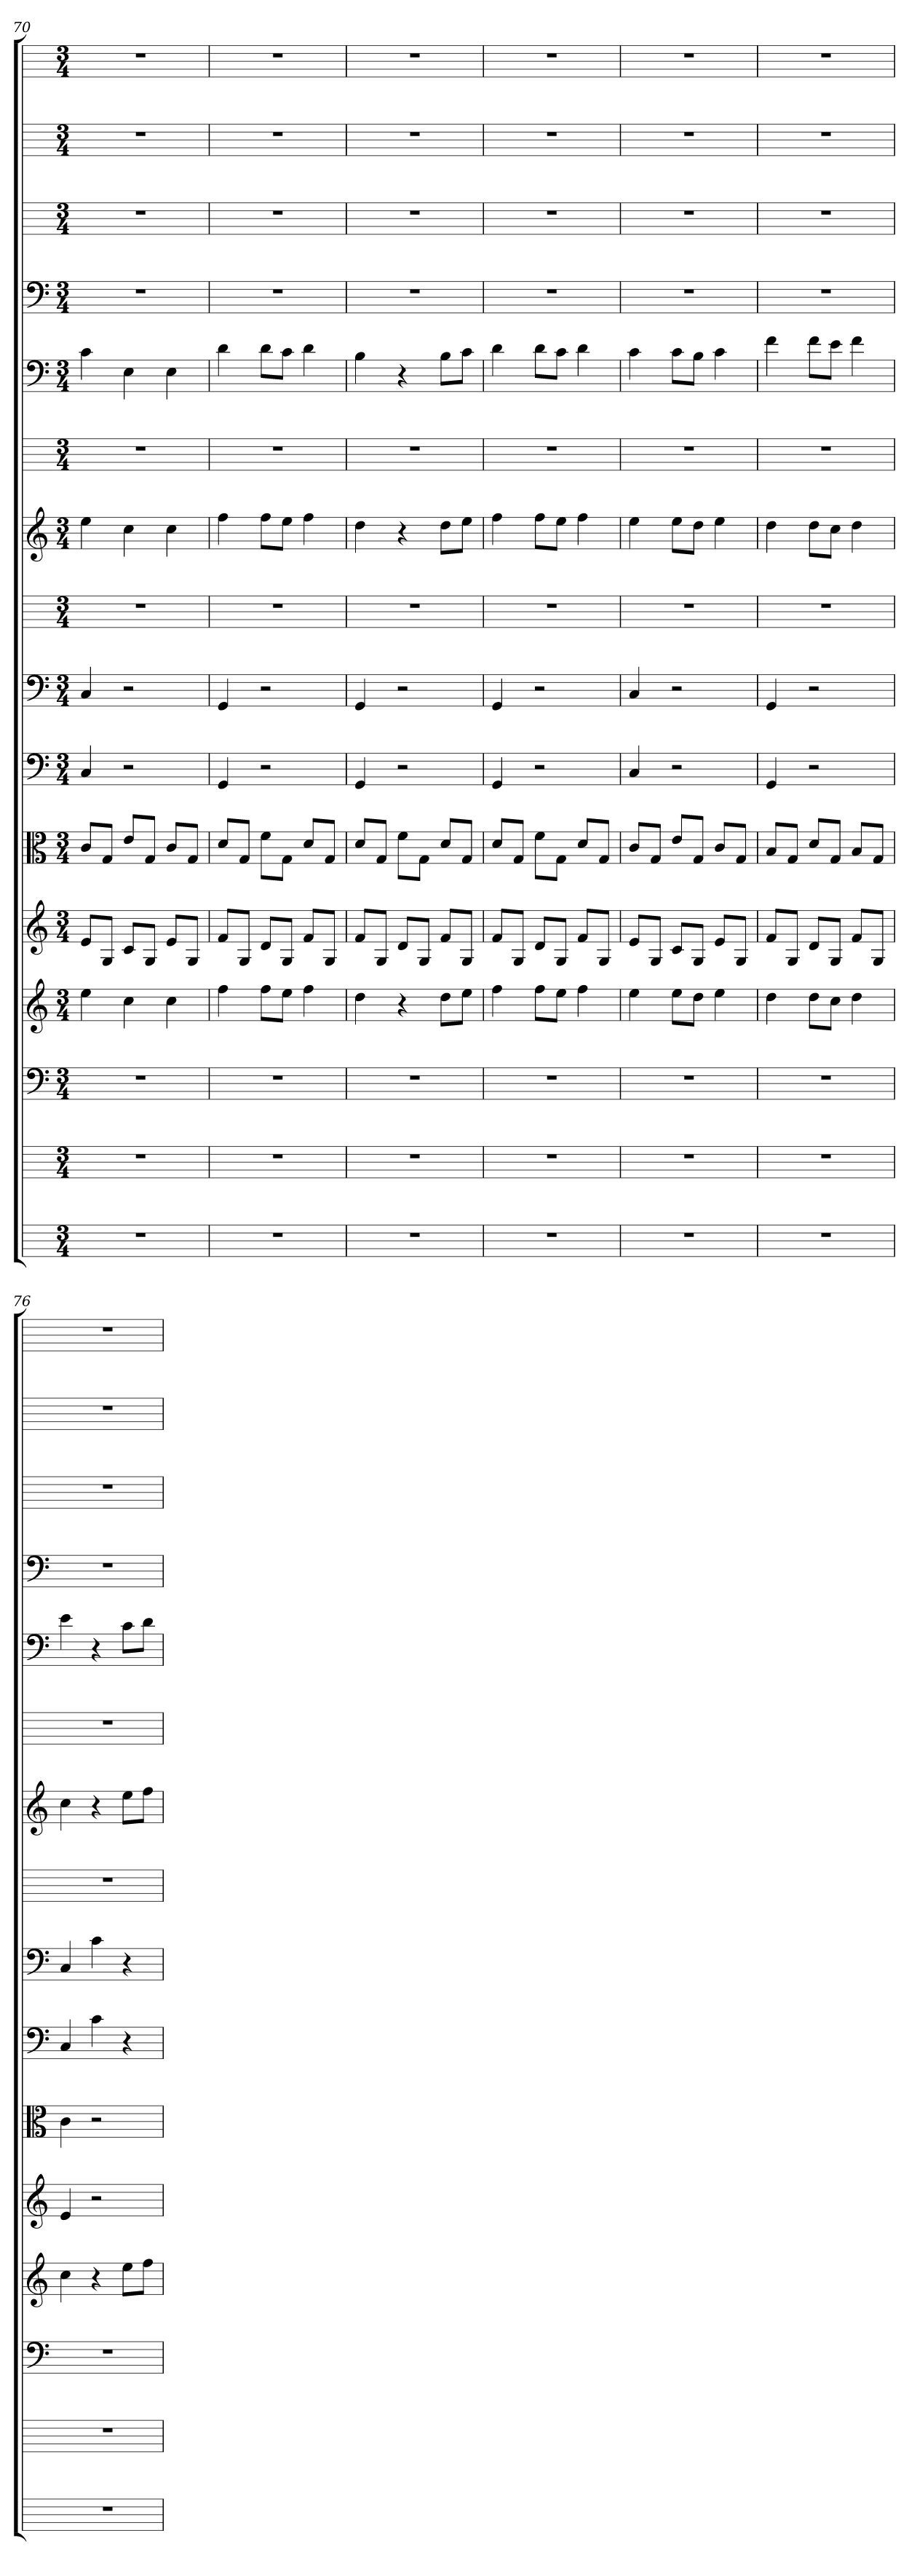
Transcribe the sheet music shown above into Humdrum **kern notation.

**kern	**kern	**kern	**kern	**kern	**kern	**kern	**kern	**kern	**kern	**kern	**kern	**kern	**kern	**kern	**kern
*part16	*part15	*part14	*part13	*part12	*part11	*part10	*part9	*part8	*part7	*part6	*part5	*part4	*part3	*part2	*part1
*staff16	*staff15	*staff14	*staff13	*staff12	*staff11	*staff10	*staff9	*staff8	*staff7	*staff6	*staff5	*staff4	*staff3	*staff2	*staff1
*	*	*clefF4	*	*	*clefC3	*clefF4	*clefF4	*	*	*	*clefF4	*clefF4	*	*	*
*k[]	*k[]	*k[]	*k[]	*k[]	*k[]	*k[]	*k[]	*k[]	*k[]	*k[]	*k[]	*k[]	*k[]	*k[]	*k[]
*C:	*C:	*C:	*C:	*C:	*C:	*C:	*C:	*C:	*C:	*C:	*C:	*C:	*C:	*C:	*C:
*M3/4	*M3/4	*M3/4	*M3/4	*M3/4	*M3/4	*M3/4	*M3/4	*M3/4	*M3/4	*M3/4	*M3/4	*M3/4	*M3/4	*M3/4	*M3/4
=70	=70	=70	=70	=70	=70	=70	=70	=70	=70	=70	=70	=70	=70	=70	=70
2.r	2.r	2.r	4ee	8eL	8c/L	4C	4C	2.r	4ee	2.r	4c	2.r	2.r	2.r	2.r
.	.	.	.	8GJ	8G/J	.	.	.	.	.	.	.	.	.	.
.	.	.	4cc	8cL	8e/L	2r	2r	.	4cc	.	4E	.	.	.	.
.	.	.	.	8GJ	8G/J	.	.	.	.	.	.	.	.	.	.
.	.	.	4cc	8eL	8c/L	.	.	.	4cc	.	4E	.	.	.	.
.	.	.	.	8GJ	8G/J	.	.	.	.	.	.	.	.	.	.
=71	=71	=71	=71	=71	=71	=71	=71	=71	=71	=71	=71	=71	=71	=71	=71
2.r	2.r	2.r	4ff	8fL	8d/L	4GG	4GG	2.r	4ff	2.r	4d	2.r	2.r	2.r	2.r
.	.	.	.	8GJ	8G/J	.	.	.	.	.	.	.	.	.	.
.	.	.	8ffL	8dL	8f\L	2r	2r	.	8ffL	.	8d\L	.	.	.	.
.	.	.	8eeJ	8GJ	8G\J	.	.	.	8eeJ	.	8c\J	.	.	.	.
.	.	.	4ff	8fL	8d/L	.	.	.	4ff	.	4d	.	.	.	.
.	.	.	.	8GJ	8G/J	.	.	.	.	.	.	.	.	.	.
=72	=72	=72	=72	=72	=72	=72	=72	=72	=72	=72	=72	=72	=72	=72	=72
2.r	2.r	2.r	4dd	8fL	8d/L	4GG	4GG	2.r	4dd	2.r	4B	2.r	2.r	2.r	2.r
.	.	.	.	8GJ	8G/J	.	.	.	.	.	.	.	.	.	.
.	.	.	4r	8dL	8f\L	2r	2r	.	4r	.	4r	.	.	.	.
.	.	.	.	8GJ	8G\J	.	.	.	.	.	.	.	.	.	.
.	.	.	8ddL	8fL	8d/L	.	.	.	8ddL	.	8B\L	.	.	.	.
.	.	.	8eeJ	8GJ	8G/J	.	.	.	8eeJ	.	8c\J	.	.	.	.
=73	=73	=73	=73	=73	=73	=73	=73	=73	=73	=73	=73	=73	=73	=73	=73
2.r	2.r	2.r	4ff	8fL	8d/L	4GG	4GG	2.r	4ff	2.r	4d	2.r	2.r	2.r	2.r
.	.	.	.	8GJ	8G/J	.	.	.	.	.	.	.	.	.	.
.	.	.	8ffL	8dL	8f\L	2r	2r	.	8ffL	.	8d\L	.	.	.	.
.	.	.	8eeJ	8GJ	8G\J	.	.	.	8eeJ	.	8c\J	.	.	.	.
.	.	.	4ff	8fL	8d/L	.	.	.	4ff	.	4d	.	.	.	.
.	.	.	.	8GJ	8G/J	.	.	.	.	.	.	.	.	.	.
=74	=74	=74	=74	=74	=74	=74	=74	=74	=74	=74	=74	=74	=74	=74	=74
2.r	2.r	2.r	4ee	8eL	8c/L	4C	4C	2.r	4ee	2.r	4c	2.r	2.r	2.r	2.r
.	.	.	.	8GJ	8G/J	.	.	.	.	.	.	.	.	.	.
.	.	.	8eeL	8cL	8e/L	2r	2r	.	8eeL	.	8c\L	.	.	.	.
.	.	.	8ddJ	8GJ	8G/J	.	.	.	8ddJ	.	8B\J	.	.	.	.
.	.	.	4ee	8eL	8c/L	.	.	.	4ee	.	4c	.	.	.	.
.	.	.	.	8GJ	8G/J	.	.	.	.	.	.	.	.	.	.
=75	=75	=75	=75	=75	=75	=75	=75	=75	=75	=75	=75	=75	=75	=75	=75
2.r	2.r	2.r	4dd	8fL	8B/L	4GG	4GG	2.r	4dd	2.r	4f	2.r	2.r	2.r	2.r
.	.	.	.	8GJ	8G/J	.	.	.	.	.	.	.	.	.	.
.	.	.	8ddL	8dL	8d/L	2r	2r	.	8ddL	.	8f\L	.	.	.	.
.	.	.	8ccJ	8GJ	8G/J	.	.	.	8ccJ	.	8e\J	.	.	.	.
.	.	.	4dd	8fL	8B/L	.	.	.	4dd	.	4f	.	.	.	.
.	.	.	.	8GJ	8G/J	.	.	.	.	.	.	.	.	.	.
=76	=76	=76	=76	=76	=76	=76	=76	=76	=76	=76	=76	=76	=76	=76	=76
2.r	2.r	2.r	4cc	4e	4c	4C	4C	2.r	4cc	2.r	4e	2.r	2.r	2.r	2.r
.	.	.	4r	2r	2r	4c	4c	.	4r	.	4r	.	.	.	.
.	.	.	8eeL	.	.	4r	4r	.	8eeL	.	8c\L	.	.	.	.
.	.	.	8ffJ	.	.	.	.	.	8ffJ	.	8d\J	.	.	.	.
=	=	=	=	=	=	=	=	=	=	=	=	=	=	=	=
*-	*-	*-	*-	*-	*-	*-	*-	*-	*-	*-	*-	*-	*-	*-	*-
